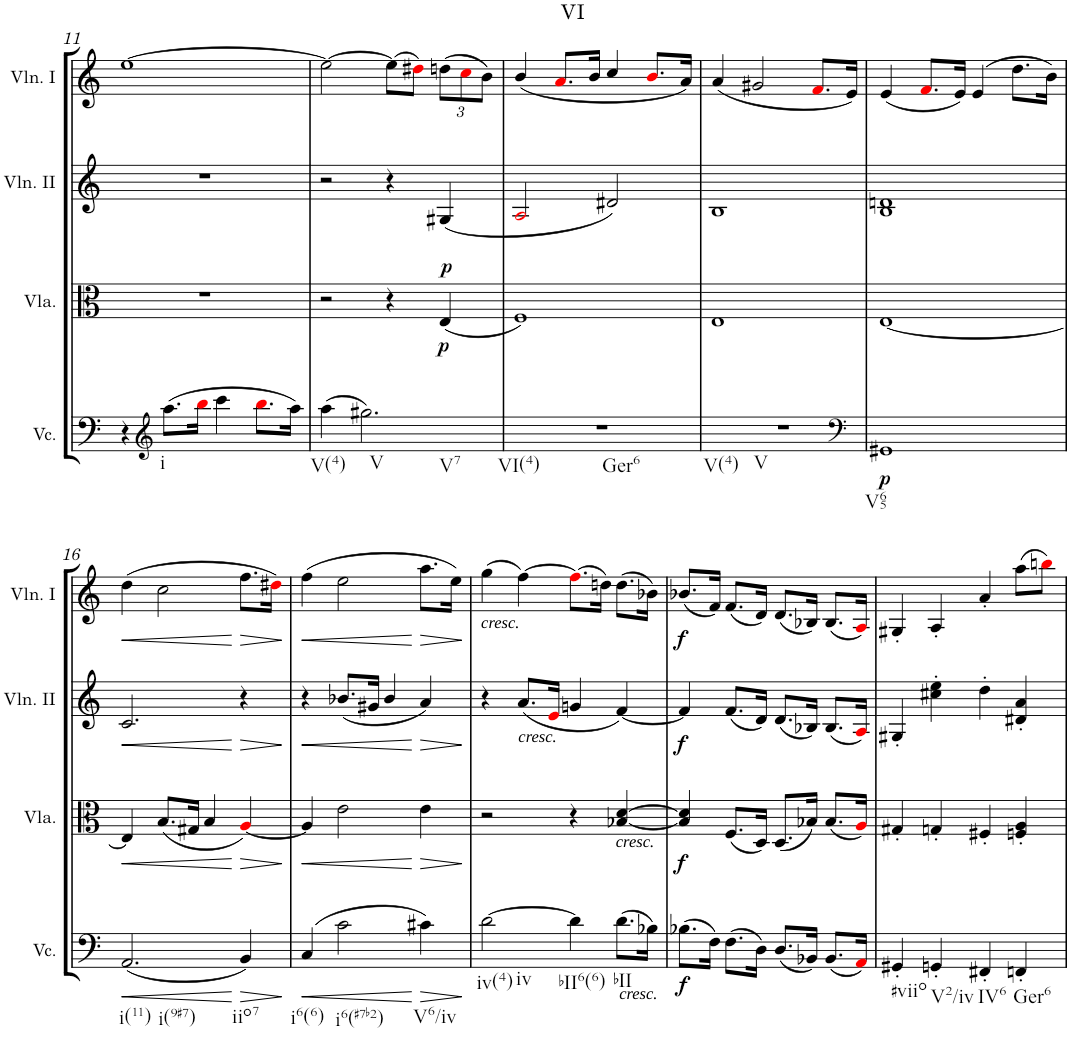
**kern	**dynam	**kern	**dynam	**kern	**dynam	**kern	**dynam
*part4	*part4	*part3	*part3	*part2	*part2	*part1	*part1
*staff4	*staff4	*staff3	*staff3	*staff2	*staff2	*staff1	*staff1
*I"Violoncello	*	*I"Viola	*	*I"Violin II	*	*I"Violin I	*
*I'Vc.	*	*I'Vla.	*	*I'Vln. II	*	*I'Vln. I	*
!!LO:PB:g=z
*clefF4	*	*clefC3	*	*clefG2	*	*clefG2	*
*k[]	*	*k[]	*	*k[]	*	*k[]	*
*M4/4	*	*M4/4	*	*M4/4	*	*M4/4	*
*met(c)	*	*met(c)	*	*met(c)	*	*met(c)	*
=11	=11	=11	=11	=11	=11	=11	=11
4r	.	1r	.	1r	.	[1ee	.
*clefG2	*	*	*	*	*	*	*
!LO:TX:b:t=i	!	!	!	!	!	!	!
(8.aa\L	.	.	.	.	.	.	.
16bbi\Jk	.	.	.	.	.	.	.
4ccc\	.	.	.	.	.	.	.
8.bbi\L	.	.	.	.	.	.	.
16aa\Jk)	.	.	.	.	.	.	.
=12	=12	=12	=12	=12	=12	=12	=12
!LO:TX:b:t=V(4)	!	!	!	!	!	!	!
(4aa\	.	2r	.	2r	.	2ee\_	.
!LO:TX:b:t=V	!	!	!	!	!	!	!
!LO:TX:b:t=V7	!	!	!	!	!	!	!
2.gg#X\)	.	.	.	.	.	.	.
.	.	4r	.	4r	.	(8ee\L]	.
.	.	.	.	.	.	8dd#Xi\J)	.
*	*	*	*	*	*	*Xbrackettup	*
!	!	!	!LO:DY:b	!	!	!	!
!	!	!	!LO:DY:n=1:a	!	!	!	!
.	.	(4E/	p p	(4G#X/	.	(12ddn\L	.
.	.	.	.	.	.	12cci\	.
.	.	.	.	.	.	12b\J)	.
=13	=13	=13	=13	=13	=13	=13	=13
!LO:TX:b:t=VI(4)	!	!	!	!	!	!	!
!LO:TX:b:t=Ger6	!	!	!	!	!	!	!
1r	.	1F)	.	2Ai/	.	(4b/	.
!	!	!	!	!	!	!LO:TX:a:t=VI	!
.	.	.	.	.	.	8.ai/L	.
.	.	.	.	.	.	16b/Jk	.
.	.	.	.	2d#X/)	.	4cc/	.
.	.	.	.	.	.	8.bi/L	.
.	.	.	.	.	.	16a/Jk)	.
=14	=14	=14	=14	=14	=14	=14	=14
!LO:TX:b:t=V(4)	!	!	!	!	!	!	!
!LO:TX:b:t=V	!	!	!	!	!	!	!
1r	.	1E	.	1B	.	(4a/	.
.	.	.	.	.	.	2g#X/	.
.	.	.	.	.	.	8.fi/L	.
*clefF4	*	*	*	*	*	*	*
.	.	.	.	.	.	16e/Jk)	.
=15	=15	=15	=15	=15	=15	=15	=15
!LO:TX:b:t=V65	!	!	!	!	!	!	!
!	!LO:DY:b	!	!	!	!	!	!
1GG#X	p	[1E	.	1B 1dn	.	(4e/	.
.	.	.	.	.	.	8.fi/L	.
.	.	.	.	.	.	16e/Jk)	.
.	.	.	.	.	.	(4e/	.
.	.	.	.	.	.	8.dd\L	.
.	.	.	.	.	.	16b\Jk)	.
!!LO:LB:g=z
=16	=16	=16	=16	=16	=16	=16	=16
!LO:TX:b:t=i(11)	!	!	!	!	!	!	!
!LO:TX:b:t=i(9#7)	!	!	!	!	!	!	!
!	!LO:HP:b	!	!LO:HP:b	!	!LO:HP:b	!	!LO:HP:b
(2.AA/	<	4E/]	<	2.c/	<	(4dd\	<
.	.	(8.B/L	.	.	.	2cc\	.
.	.	16G#X/Jk	.	.	.	.	.
.	.	4B/	.	.	.	.	.
!LO:TX:b:t=iio7	!	!	!	!	!	!	!
!	!LO:HP:n=1:b	!	!LO:HP:n=1:b	!	!LO:HP:n=1:b	!	!LO:HP:n=1:b
4BB/)	[ >	[4Ai/)	[ >	4r	[ >	8.ff\L	[ >
.	.	.	.	.	.	16dd#Xi\Jk)	.
.	]	.	]	.	]	.	]
=17	=17	=17	=17	=17	=17	=17	=17
!LO:TX:b:t=i6(6)	!	!	!	!	!	!	!
!	!LO:HP:b	!	!LO:HP:b	!	!LO:HP:b	!	!LO:HP:b
(4C/	<	4A/]	<	4r	<	(4ff\	<
!LO:TX:b:t=i6(#7b2)	!	!	!	!	!	!	!
2c\	.	2e\	.	(8.b-X/L	.	2ee\	.
.	.	.	.	16g#X/Jk	.	.	.
.	.	.	.	4b-/	.	.	.
!LO:TX:b:t=V6/iv	!	!	!	!	!	!	!
!	!LO:HP:n=1:b	!	!LO:HP:n=1:b	!	!LO:HP:n=1:b	!	!LO:HP:n=1:b
4c#X\)	[ >	4e\	[ >	4a/)	[ >	8.aa\L	[ >
.	.	.	.	.	.	16ee\Jk)	.
.	]	.	]	.	]	.	]
=18	=18	=18	=18	=18	=18	=18	=18
!	!	!	!	!	!	!LO:TX:b:i:t=cresc.	!
!LO:TX:b:t=iv(4)	!	!	!	!	!	!	!
!LO:TX:b:t=iv	!	!	!	!	!	!	!
[2d\	.	2r	.	4r	.	(4gg\	.
!	!	!	!	!LO:TX:b:i:t=cresc.	!	!	!
.	.	.	.	(8.a/L	.	[4ff\)	.
.	.	.	.	16ei/Jk	.	.	.
!LO:TX:b:t=bII6(6)	!	!	!	!	!	!	!
4d\]	.	4r	.	4gn/	.	(8.ffi\L]	.
.	.	.	.	.	.	16ddn\Jk)	.
!	!	!LO:TX:b:i:t=cresc.	!	!	!	!	!
!LO:TX:b:i:t=cresc.	!	!	!	!	!	!	!
!LO:TX:b:t=bII	!	!	!	!	!	!	!
(8.d\L	.	[4B-X/ [4d/	.	[4f/)	.	(8.dd\L	.
16B-X\Jk)	.	.	.	.	.	16b-X\Jk)	.
=19	=19	=19	=19	=19	=19	=19	=19
!	!LO:DY:b	!	!LO:DY:b	!	!LO:DY:b	!	!LO:DY:b
(8.B-X\L	f	4B-/] 4d/]	f	4f/]	f	(8.b-X/L	f
16F\Jk)	.	.	.	.	.	16f/Jk)	.
(8.F\L	.	(8.F/L	.	(8.f/L	.	(8.f/L	.
16D\Jk)	.	16D/Jk)	.	16d/Jk)	.	16d/Jk)	.
(8.D/L	.	(8.D/L	.	(8.d/L	.	(8.d/L	.
16BB-X/Jk)	.	16B-X/Jk)	.	16B-X/Jk)	.	16B-X/Jk)	.
(8.BB-/L	.	(8.B-/L	.	(8.B-/L	.	(8.B-/L	.
16AAi/Jk)	.	16Ai/Jk)	.	16Ai/Jk)	.	16Ai/Jk)	.
=20	=20	=20	=20	=20	=20	=20	=20
!LO:TX:b:t=#viio	!	!	!	!	!	!	!
4GG#X'/	.	4G#X'/	.	4G#X'/	.	4G#X'/	.
!LO:TX:b:t=V2/iv	!	!	!	!	!	!	!
4GGn'/	.	4Gn'/	.	4cc#X\' 4ee\'	.	4A'/	.
!LO:TX:b:t=IV6	!	!	!	!	!	!	!
4FF#X'/	.	4F#X'/	.	4dd'\	.	4a'/	.
!LO:TX:b:t=Ger6	!	!	!	!	!	!	!
4FFn'/	.	4Fn/' 4A/'	.	4d#X/' 4a/'	.	(8aa\L	.
.	.	.	.	.	.	8bbni\J)	.
=	=	=	=	=	=	=	=
*-	*-	*-	*-	*-	*-	*-	*-
